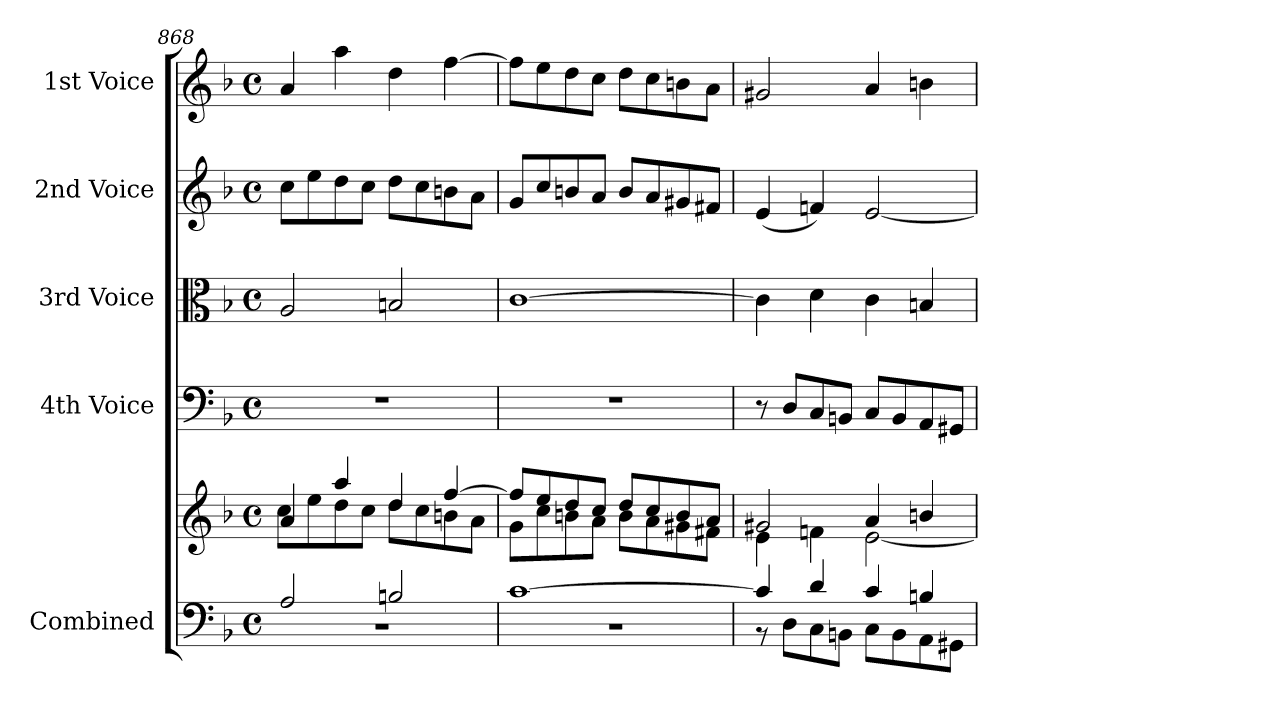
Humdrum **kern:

**kern	**kern	**kern	**kern	**kern	**kern
*part5	*part5	*part4	*part3	*part2	*part1
*staff6	*staff5	*staff4	*staff3	*staff2	*staff1
*I"Combined	*	*I"4th Voice	*I"3rd Voice	*I"2nd Voice	*I"1st Voice
*clefF4	*clefG2	*clefF4	*clefC3	*clefG2	*clefG2
*k[b-]	*k[b-]	*k[b-]	*k[b-]	*k[b-]	*k[b-]
*M4/4	*M4/4	*M4/4	*M4/4	*M4/4	*M4/4
*met(c)	*met(c)	*met(c)	*met(c)	*met(c)	*met(c)
=868	=868	=868	=868	=868	=868
*^	*^	*	*	*	*
2A/	1r	4a/	8cc\L	1r	2A/	8cc\L	4a/
.	.	.	8ee\	.	.	8ee\	.
.	.	4aa/	8dd\	.	.	8dd\	4aa\
.	.	.	8cc\J	.	.	8cc\J	.
2Bn/	.	4dd/	8dd\L	.	2Bn/	8dd\L	4dd\
.	.	.	8cc\	.	.	8cc\	.
.	.	[4ff/	8bn\	.	.	8bn\	[4ff\
.	.	.	8a\J	.	.	8a\J	.
!!LO:PB:g=z
=869	=869	=869	=869	=869	=869	=869	=869
[1c	1r	8ff/L]	8g\L	1r	[1c	8g/L	8ff\L]
.	.	8ee/	8cc\	.	.	8cc/	8ee\
.	.	8dd/	8bn\	.	.	8bn/	8dd\
.	.	8cc/J	8a\J	.	.	8a/J	8cc\J
.	.	8dd/L	8b\L	.	.	8b/L	8dd\L
.	.	8cc/	8a\	.	.	8a/	8cc\
.	.	8b/	8g#X\	.	.	8g#X/	8bn\
.	.	8a/J	8f#X\J	.	.	8f#X/J	8a\J
=870	=870	=870	=870	=870	=870	=870	=870
4c/]	8r	2g#X/	4e\	8r	4c\]	(4e/	2g#X/
.	8D\L	.	.	8D/L	.	.	.
4d/	8C\	.	4fn\	8C/	4d\	4fn/)	.
.	8BBn\J	.	.	8BBn/J	.	.	.
4c/	8C\L	4a/	[2e\	8C/L	4c\	[2e/	4a/
.	8BB\	.	.	8BB/	.	.	.
4Bn/	8AA\	4bn/	.	8AA/	4Bn/	.	4bn\
.	8GG#X\J	.	.	8GG#X/J	.	.	.
*v	*v	*	*	*	*	*	*
*	*v	*v	*	*	*	*
=	=	=	=	=	=
*-	*-	*-	*-	*-	*-
